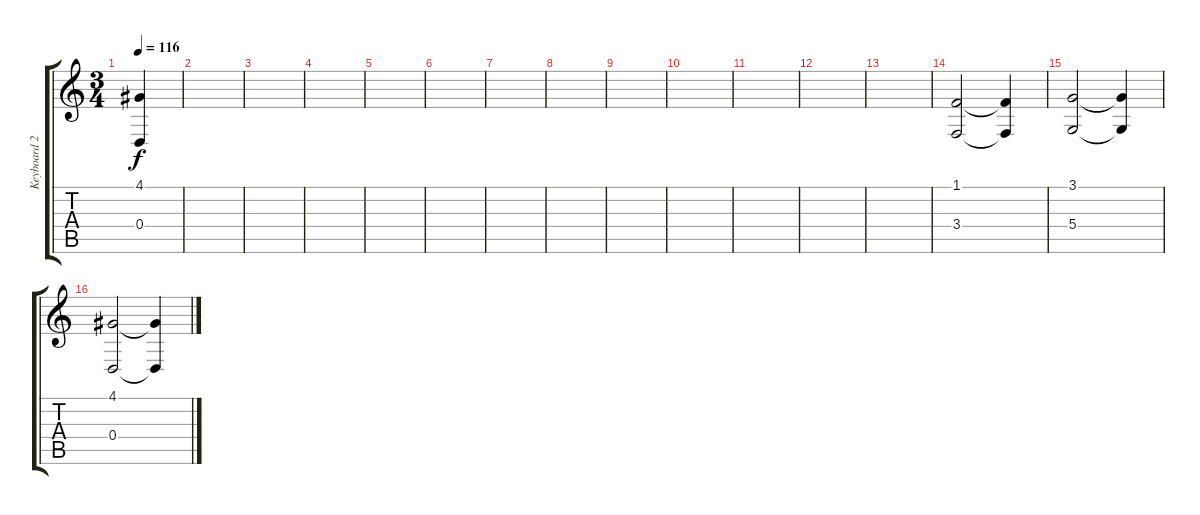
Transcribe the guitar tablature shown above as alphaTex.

\track ("Keyboard 2" "Keyboard 2") {instrument tremolostrings}
\staff {score tabs}
\tuning (E4 B3 G3 D3 A2 E2) {hide}
\ts (3 4)
\tempo 116
\clef g2
\ks c
(4.1{t} 0.4{t}).4{dy f} |
|
|
|
|
|
|
|
|
|
|
|
|
(1.1 3.4).2{volume 8} (1.1{t} 3.4{t}).4 |
(3.1 5.4).2 (3.1{t} 5.4{t}).4 |
(4.1 0.4).2 (4.1{t} 0.4{t}).4
